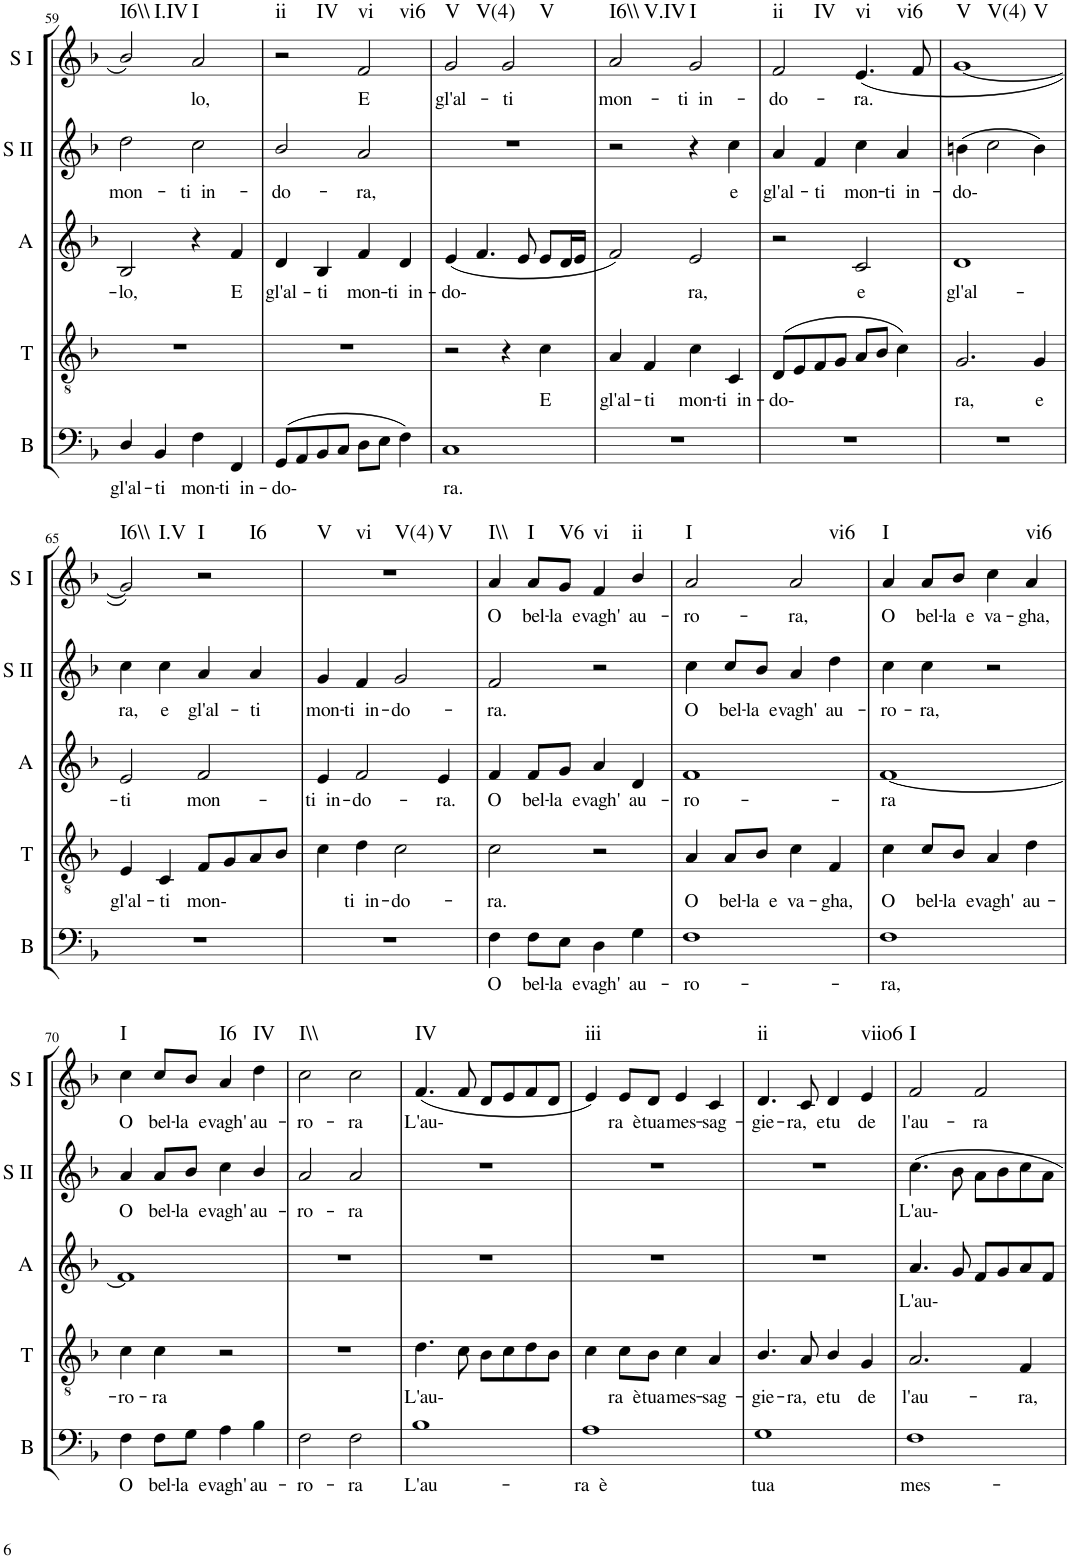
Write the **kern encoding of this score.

**kern	**text	**kern	**text	**kern	**text	**kern	**text	**kern	**text	**harte
*part5	*part5	*part4	*part4	*part3	*part3	*part2	*part2	*part1	*part1	*part1
*staff5	*staff5	*staff4	*staff4	*staff3	*staff3	*staff2	*staff2	*staff1	*staff1	*
*I"Bass	*	*I"Tenor	*	*I"Alto	*	*I"Soprano II	*	*I"Soprano I	*	*
*I'B	*	*I'T	*	*I'A	*	*I'S II	*	*I'S I	*	*
!!LO:PB:g=z
*clefF4	*	*clefGv2	*	*clefG2	*	*clefG2	*	*clefG2	*	*
*k[b-]	*	*k[b-]	*	*k[b-]	*	*k[b-]	*	*k[b-]	*	*
*F:	*	*F:	*	*F:	*	*F:	*	*F:	*	*
*M4/4	*	*M4/4	*	*M4/4	*	*M4/4	*	*M4/4	*	*
=59	=59	=59	=59	=59	=59	=59	=59	=59	=59	=59
!	!LO:LY:b	!	!	!	!LO:LY:b	!	!LO:LY:b	!	!	!LO:H:n=1:kt=I6\\
!	!	!	!	!	!	!	!	!	!	!LO:H:n=2:kt=I.IV
4D/	gl'al-	1r	.	2B-/	-lo,	2dd\	mon-	2b-/	.	N N
!	!LO:LY:b	!	!	!	!	!	!	!	!	!
4BB-/	-ti	.	.	.	.	.	.	.	.	.
!	!LO:LY:b	!	!	!	!	!	!LO:LY:b	!	!LO:LY:b	!LO:H:kt=I
4F\	mon-	.	.	4r	.	2cc\	-ti in-	2a/	lo,	N
!	!LO:LY:b	!	!	!	!LO:LY:b	!	!	!	!	!
4FF/	-ti in-	.	.	4f/	E	.	.	.	.	.
=60	=60	=60	=60	=60	=60	=60	=60	=60	=60	=60
!	!LO:LY:b	!	!	!	!LO:LY:b	!	!LO:LY:b	!	!	!LO:H:n=1:kt=ii
!	!	!	!	!	!	!	!	!	!	!LO:H:n=2:kt=IV
(8GG/L	-do-	1r	.	4d/	gl'al-	2b-/	-do-	2r	.	N N
8AA/	.	.	.	.	.	.	.	.	.	.
!	!	!	!	!	!LO:LY:b	!	!	!	!	!
8BB-/	.	.	.	4B-/	-ti	.	.	.	.	.
8C/J	.	.	.	.	.	.	.	.	.	.
!	!	!	!	!	!LO:LY:b	!	!LO:LY:b	!	!LO:LY:b	!LO:H:n=1:kt=vi
!	!	!	!	!	!	!	!	!	!	!LO:H:n=2:kt=vi6
8D\L	.	.	.	4f/	mon-	2a/	-ra,	2f/	E	N N
8E\J	.	.	.	.	.	.	.	.	.	.
!	!	!	!	!	!LO:LY:b	!	!	!	!	!
4F\)	.	.	.	4d/	-ti in-	.	.	.	.	.
=61	=61	=61	=61	=61	=61	=61	=61	=61	=61	=61
!	!LO:LY:b	!	!	!	!LO:LY:b	!	!	!	!LO:LY:b	!LO:H:n=1:kt=V
!	!	!	!	!	!	!	!	!	!	!LO:H:n=2:kt=V(4)
1C	ra.	2r	.	(4e/	-do-	1r	.	2g/	gl'al-	N N
.	.	.	.	4.f/	.	.	.	.	.	.
!	!	!	!	!	!	!	!	!	!LO:LY:b	!LO:H:kt=V
.	.	4r	.	.	.	.	.	2g/	-ti	N
.	.	.	.	8e/	.	.	.	.	.	.
!	!	!	!LO:LY:b	!	!	!	!	!	!	!
.	.	4c\	E	8e/L	.	.	.	.	.	.
.	.	.	.	16d/L	.	.	.	.	.	.
.	.	.	.	16e/JJ	.	.	.	.	.	.
=62	=62	=62	=62	=62	=62	=62	=62	=62	=62	=62
!	!	!	!LO:LY:b	!	!	!	!	!	!LO:LY:b	!LO:H:n=1:kt=I6\\
!	!	!	!	!	!	!	!	!	!	!LO:H:n=2:kt=V.IV
1r	.	4A/	gl'al-	2f/)	.	2r	.	2a/	mon-	N N
!	!	!	!LO:LY:b	!	!	!	!	!	!	!
.	.	4F/	-ti	.	.	.	.	.	.	.
!	!	!	!LO:LY:b	!	!LO:LY:b	!	!	!	!LO:LY:b	!LO:H:kt=I
.	.	4c\	mon-	2e/	ra,	4r	.	2g/	-ti in-	N
!	!	!	!LO:LY:b	!	!	!	!LO:LY:b	!	!	!
.	.	4C/	-ti in-	.	.	4cc\	e	.	.	.
=63	=63	=63	=63	=63	=63	=63	=63	=63	=63	=63
!	!	!	!LO:LY:b	!	!	!	!LO:LY:b	!	!LO:LY:b	!LO:H:n=1:kt=ii
!	!	!	!	!	!	!	!	!	!	!LO:H:n=2:kt=IV
1r	.	(8D/L	-do-	2r	.	4a/	gl'al-	2f/	-do-	N N
.	.	8E/	.	.	.	.	.	.	.	.
!	!	!	!	!	!	!	!LO:LY:b	!	!	!
.	.	8F/	.	.	.	4f/	-ti	.	.	.
.	.	8G/J	.	.	.	.	.	.	.	.
!	!	!	!	!	!LO:LY:b	!	!LO:LY:b	!	!LO:LY:b	!LO:H:n=1:kt=vi
!	!	!	!	!	!	!	!	!	!	!LO:H:n=2:kt=vi6
.	.	8A/L	.	2c/	e	4cc\	mon-	(4.e/	-ra.	N N
.	.	8B-/J	.	.	.	.	.	.	.	.
!	!	!	!	!	!	!	!LO:LY:b	!	!	!
.	.	4c\)	.	.	.	4a/	-ti in-	.	.	.
.	.	.	.	.	.	.	.	8f/	.	.
=64	=64	=64	=64	=64	=64	=64	=64	=64	=64	=64
!	!	!	!LO:LY:b	!	!LO:LY:b	!	!LO:LY:b	!	!	!LO:H:n=1:kt=V
!	!	!	!	!	!	!	!	!	!	!LO:H:n=2:kt=V(4)
!	!	!	!	!	!	!	!	!	!	!LO:H:n=3:kt=V
1r	.	2.G/	ra,	1d	gl'al-	(4bn\	-do-	[1g	.	N N N
.	.	.	.	.	.	2cc\	.	.	.	.
!	!	!	!LO:LY:b	!	!	!	!	!	!	!
.	.	4G/	e	.	.	4b\)	.	.	.	.
!!LO:LB:g=z
=65	=65	=65	=65	=65	=65	=65	=65	=65	=65	=65
!	!	!	!LO:LY:b	!	!LO:LY:b	!	!LO:LY:b	!	!	!LO:H:n=1:kt=I6\\
!	!	!	!	!	!	!	!	!	!	!LO:H:n=2:kt=I.V
1r	.	4E/	gl'al-	2e/	-ti	4cc\	ra,	2g/])	.	N N
!	!	!	!LO:LY:b	!	!	!	!LO:LY:b	!	!	!
.	.	4C/	-ti	.	.	4cc\	e	.	.	.
!	!	!	!LO:LY:b	!	!LO:LY:b	!	!LO:LY:b	!	!	!LO:H:n=1:kt=I
!	!	!	!	!	!	!	!	!	!	!LO:H:n=2:kt=I6
.	.	8F/L	mon-	2f/	mon-	4a/	gl'al-	2r	.	N N
.	.	8G/	.	.	.	.	.	.	.	.
!	!	!	!	!	!	!	!LO:LY:b	!	!	!
.	.	8A/	.	.	.	4a/	-ti	.	.	.
.	.	8B-/J	.	.	.	.	.	.	.	.
=66	=66	=66	=66	=66	=66	=66	=66	=66	=66	=66
!	!	!	!	!	!LO:LY:b	!	!LO:LY:b	!	!	!LO:H:n=1:kt=V
!	!	!	!	!	!	!	!	!	!	!LO:H:n=2:kt=vi
!	!	!	!	!	!	!	!	!	!	!LO:H:n=3:kt=V(4)
!	!	!	!	!	!	!	!	!	!	!LO:H:n=4:kt=V
1r	.	4c\	.	4e/	-ti in-	4g/	mon-	1r	.	N N N N
!	!	!	!LO:LY:b	!	!LO:LY:b	!	!LO:LY:b	!	!	!
.	.	4d\	ti in-	2f/	-do-	4f/	-ti in-	.	.	.
!	!	!	!LO:LY:b	!	!	!	!LO:LY:b	!	!	!
.	.	2c\	-do-	.	.	2g/	-do-	.	.	.
!	!	!	!	!	!LO:LY:b	!	!	!	!	!
.	.	.	.	4e/	-ra.	.	.	.	.	.
=67	=67	=67	=67	=67	=67	=67	=67	=67	=67	=67
!	!LO:LY:b	!	!LO:LY:b	!	!LO:LY:b	!	!LO:LY:b	!	!LO:LY:b	!LO:H:kt=I\\
4F\	O	2c\	-ra.	4f/	O	2f/	-ra.	4a/	O	N
!	!LO:LY:b	!	!	!	!LO:LY:b	!	!	!	!LO:LY:b	!LO:H:kt=I
8F\L	bel-	.	.	8f/L	bel-	.	.	8a/L	bel-	N
!	!LO:LY:b	!	!	!	!LO:LY:b	!	!	!	!LO:LY:b	!LO:H:kt=V6
8E\J	-la e	.	.	8g/J	-la e	.	.	8g/J	-la e	N
!	!LO:LY:b	!	!	!	!LO:LY:b	!	!	!	!LO:LY:b	!LO:H:kt=vi
4D\	vagh'	2r	.	4a/	vagh'	2r	.	4f/	vagh'	N
!	!LO:LY:b	!	!	!	!LO:LY:b	!	!	!	!LO:LY:b	!LO:H:kt=ii
4G\	au-	.	.	4d/	au-	.	.	4b-/	au-	N
=68	=68	=68	=68	=68	=68	=68	=68	=68	=68	=68
!	!LO:LY:b	!	!LO:LY:b	!	!LO:LY:b	!	!LO:LY:b	!	!LO:LY:b	!LO:H:kt=I
1F	-ro-	4A/	O	1f	-ro-	4cc\	O	2a/	-ro-	N
!	!	!	!LO:LY:b	!	!	!	!LO:LY:b	!	!	!
.	.	8A/L	bel-	.	.	8cc/L	bel-	.	.	.
!	!	!	!LO:LY:b	!	!	!	!LO:LY:b	!	!	!
.	.	8B-/J	-la e	.	.	8b-/J	-la e	.	.	.
!	!	!	!LO:LY:b	!	!	!	!LO:LY:b	!	!LO:LY:b	!LO:H:kt=vi6
.	.	4c\	va-	.	.	4a/	vagh'	2a/	-ra,	N
!	!	!	!LO:LY:b	!	!	!	!LO:LY:b	!	!	!
.	.	4F/	-gha,	.	.	4dd\	au-	.	.	.
=69	=69	=69	=69	=69	=69	=69	=69	=69	=69	=69
!	!LO:LY:b	!	!LO:LY:b	!	!LO:LY:b	!	!LO:LY:b	!	!LO:LY:b	!LO:H:kt=I
1F	-ra,	4c\	O	[1f	-ra	4cc\	-ro-	4a/	O	N
!	!	!	!LO:LY:b	!	!	!	!LO:LY:b	!	!LO:LY:b	!
.	.	8c/L	bel-	.	.	4cc\	-ra,	8a/L	bel-	.
!	!	!	!LO:LY:b	!	!	!	!	!	!LO:LY:b	!
.	.	8B-/J	-la e	.	.	.	.	8b-/J	-la e	.
!	!	!	!LO:LY:b	!	!	!	!	!	!LO:LY:b	!
.	.	4A/	vagh'	.	.	2r	.	4cc\	va-	.
!	!	!	!LO:LY:b	!	!	!	!	!	!LO:LY:b	!LO:H:kt=vi6
.	.	4d\	au-	.	.	.	.	4a/	-gha,	N
!!LO:LB:g=z
=70	=70	=70	=70	=70	=70	=70	=70	=70	=70	=70
!	!LO:LY:b	!	!LO:LY:b	!	!	!	!LO:LY:b	!	!LO:LY:b	!LO:H:kt=I
4F\	O	4c\	-ro-	1f]	.	4a/	O	4cc\	O	N
!	!LO:LY:b	!	!LO:LY:b	!	!	!	!LO:LY:b	!	!LO:LY:b	!
8F\L	bel-	4c\	-ra	.	.	8a/L	bel-	8cc/L	bel-	.
!	!LO:LY:b	!	!	!	!	!	!LO:LY:b	!	!LO:LY:b	!
8G\J	-la e	.	.	.	.	8b-/J	-la e	8b-/J	-la e	.
!	!LO:LY:b	!	!	!	!	!	!LO:LY:b	!	!LO:LY:b	!LO:H:kt=I6
4A\	vagh'	2r	.	.	.	4cc\	vagh'	4a/	vagh'	N
!	!LO:LY:b	!	!	!	!	!	!LO:LY:b	!	!LO:LY:b	!LO:H:kt=IV
4B-\	au-	.	.	.	.	4b-/	au-	4dd\	au-	N
=71	=71	=71	=71	=71	=71	=71	=71	=71	=71	=71
!	!LO:LY:b	!	!	!	!	!	!LO:LY:b	!	!LO:LY:b	!LO:H:kt=I\\
2F\	-ro-	1r	.	1r	.	2a/	-ro-	2cc\	-ro-	N
!	!LO:LY:b	!	!	!	!	!	!LO:LY:b	!	!LO:LY:b	!
2F\	-ra	.	.	.	.	2a/	-ra	2cc\	-ra	.
=72	=72	=72	=72	=72	=72	=72	=72	=72	=72	=72
!	!LO:LY:b	!	!LO:LY:b	!	!	!	!	!	!LO:LY:b	!LO:H:kt=IV
1B-	L'au-	4.d\	L'au-	1r	.	1r	.	(4.f/	L'au-	N
.	.	8c\	.	.	.	.	.	8f/	.	.
.	.	8B-\L	.	.	.	.	.	8d/L	.	.
.	.	8c\	.	.	.	.	.	8e/	.	.
.	.	8d\	.	.	.	.	.	8f/	.	.
.	.	8B-\J	.	.	.	.	.	8d/J	.	.
=73	=73	=73	=73	=73	=73	=73	=73	=73	=73	=73
!	!LO:LY:b	!	!	!	!	!	!	!	!	!LO:H:kt=iii
1A	-ra è	4c\	.	1r	.	1r	.	4e/)	.	N
!	!	!	!LO:LY:b	!	!	!	!	!	!LO:LY:b	!
.	.	8c\L	ra è	.	.	.	.	8e/L	ra è	.
!	!	!	!LO:LY:b	!	!	!	!	!	!LO:LY:b	!
.	.	8B-\J	tua	.	.	.	.	8d/J	tua	.
!	!	!	!LO:LY:b	!	!	!	!	!	!LO:LY:b	!
.	.	4c\	mes-	.	.	.	.	4e/	mes-	.
!	!	!	!LO:LY:b	!	!	!	!	!	!LO:LY:b	!
.	.	4A/	-sag-	.	.	.	.	4c/	-sag-	.
=74	=74	=74	=74	=74	=74	=74	=74	=74	=74	=74
!	!LO:LY:b	!	!LO:LY:b	!	!	!	!	!	!LO:LY:b	!LO:H:kt=ii
1G	tua	4.B-/	-gie-	1r	.	1r	.	4.d/	-gie-	N
!	!	!	!LO:LY:b	!	!	!	!	!	!LO:LY:b	!
.	.	8A/	-ra, e	.	.	.	.	8c/	-ra, e	.
!	!	!	!LO:LY:b	!	!	!	!	!	!LO:LY:b	!
.	.	4B-/	tu	.	.	.	.	4d/	tu	.
!	!	!	!LO:LY:b	!	!	!	!	!	!LO:LY:b	!LO:H:kt=viio6
.	.	4G/	de	.	.	.	.	4e/	de	N
=75	=75	=75	=75	=75	=75	=75	=75	=75	=75	=75
!	!LO:LY:b	!	!LO:LY:b	!	!LO:LY:b	!	!LO:LY:b	!	!LO:LY:b	!LO:H:kt=I
1F	mes-	2.A/	l'au-	4.a/	L'au-	4.cc\	L'au-	2f/	l'au-	N
.	.	.	.	8g/	.	8b-\	.	.	.	.
!	!	!	!	!	!	!	!	!	!LO:LY:b	!
.	.	.	.	8f/L	.	8a\L	.	2f/	-ra	.
.	.	.	.	8g/	.	8b-\	.	.	.	.
!	!	!	!LO:LY:b	!	!	!	!	!	!	!
.	.	4F/	-ra,	8a/	.	8cc\	.	.	.	.
.	.	.	.	8f/J	.	8a\J	.	.	.	.
=	=	=	=	=	=	=	=	=	=	=
*-	*-	*-	*-	*-	*-	*-	*-	*-	*-	*-
